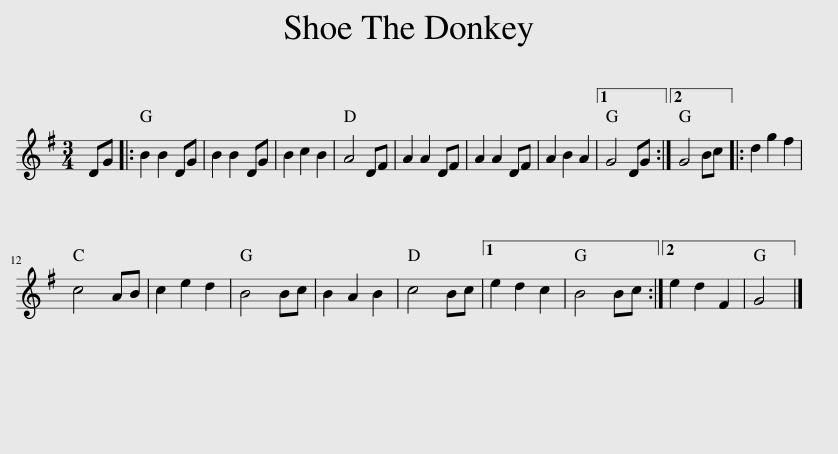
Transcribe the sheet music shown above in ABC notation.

X:1
L:1/8
M:3/4
I:linebreak $
K:G
V:1 treble
V:1
 DG |: B2 B2 DG | B2 B2 DG | B2 c2 B2 | A4 DF | %5
 A2 A2 DF | A2 A2 DF | A2 B2 A2 |1 G4 DG :|2 G4 Bc |: %10
 d2 g2 f2 |$ c4 AB | c2 e2 d2 | B4 Bc | B2 A2 B2 | %15
 c4 Bc |1 e2 d2 c2 | B4 Bc :|2 e2 d2 F2 | G4 |] %20
